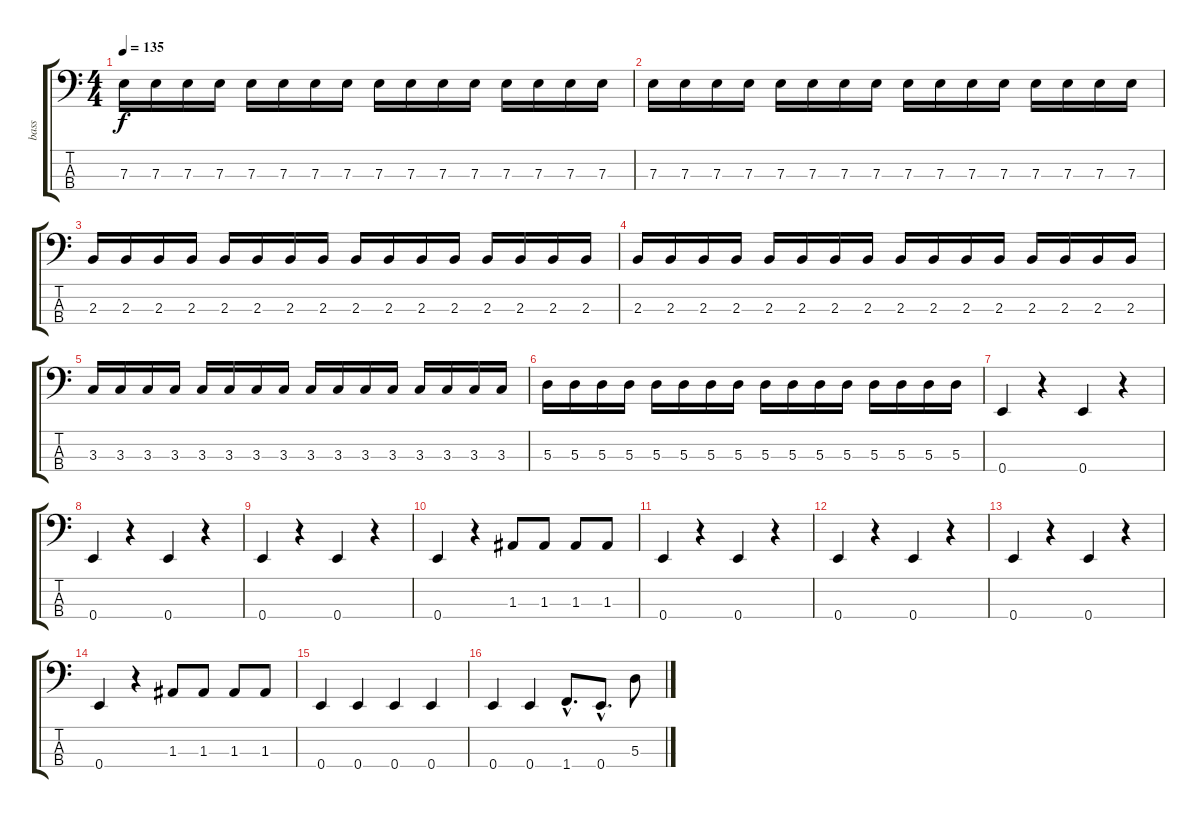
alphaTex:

\track ("bass" "bass") {instrument electricbasspick}
\staff {score tabs}
\tuning (G2 D2 A1 E1) {hide}
\ts (4 4)
\tempo 135
\clef f4
\ks c
7.3.16{dy f} 7.3.16 7.3.16 7.3.16 7.3.16 7.3.16 7.3.16 7.3.16 7.3.16 7.3.16 7.3.16 7.3.16 7.3.16 7.3.16 7.3.16 7.3.16 |
7.3.16 7.3.16 7.3.16 7.3.16 7.3.16 7.3.16 7.3.16 7.3.16 7.3.16 7.3.16 7.3.16 7.3.16 7.3.16 7.3.16 7.3.16 7.3.16 |
2.3.16 2.3.16 2.3.16 2.3.16 2.3.16 2.3.16 2.3.16 2.3.16 2.3.16 2.3.16 2.3.16 2.3.16 2.3.16 2.3.16 2.3.16 2.3.16 |
2.3.16 2.3.16 2.3.16 2.3.16 2.3.16 2.3.16 2.3.16 2.3.16 2.3.16 2.3.16 2.3.16 2.3.16 2.3.16 2.3.16 2.3.16 2.3.16 |
3.3.16 3.3.16 3.3.16 3.3.16 3.3.16 3.3.16 3.3.16 3.3.16 3.3.16 3.3.16 3.3.16 3.3.16 3.3.16 3.3.16 3.3.16 3.3.16 |
5.3.16 5.3.16 5.3.16 5.3.16 5.3.16 5.3.16 5.3.16 5.3.16 5.3.16 5.3.16 5.3.16 5.3.16 5.3.16 5.3.16 5.3.16 5.3.16 |
0.4.4 r.4 0.4.4 r.4 |
0.4.4 r.4 0.4.4 r.4 |
0.4.4 r.4 0.4.4 r.4 |
0.4.4 r.4 1.3.8 1.3.8 1.3.8 1.3.8 |
0.4.4 r.4 0.4.4 r.4 |
0.4.4 r.4 0.4.4 r.4 |
0.4.4 r.4 0.4.4 r.4 |
0.4.4 r.4 1.3.8 1.3.8 1.3.8 1.3.8 |
0.4.4 0.4.4 0.4.4 0.4.4 |
0.4.4 0.4.4 1.4{hac}.8{d} 0.4{hac}.8{d} 5.3.8
